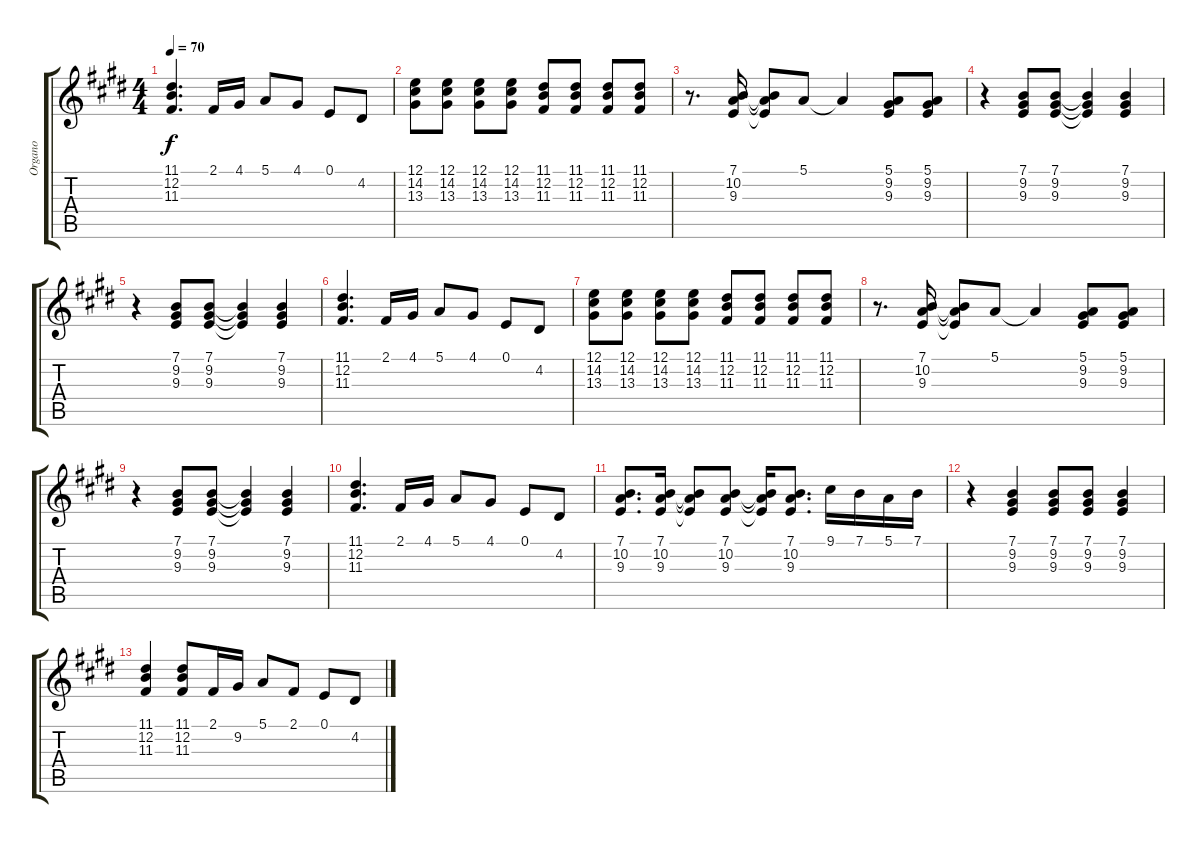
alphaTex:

\track ("Organo" "Organo") {instrument acousticgrandpiano}
\staff {score tabs}
\tuning (E4 B3 G3 D3 A2 E2) {hide}
\ts (4 4)
\tempo 70
\clef g2
\ks e
(11.1 12.2 11.3).4{d dy f} 2.1.16 4.1.16 5.1.8 4.1.8 0.1.8 4.2.8 |
(12.1 14.2 13.3).8 (12.1 14.2 13.3).8 (12.1 14.2 13.3).8 (12.1 14.2 13.3).8 (11.1 12.2 11.3).8 (11.1 12.2 11.3).8 (11.1 12.2 11.3).8 (11.1 12.2 11.3).8 |
r.8{d} (7.1 10.2 9.3).16 (7.1{t} 10.2{t} 9.3{t}).8 5.1.8 5.1{t}.4 (5.1 9.2 9.3).8 (5.1 9.2 9.3).8 |
r.4 (7.1 9.2 9.3).8 (7.1 9.2 9.3).8 (7.1{t} 9.2{t} 9.3{t}).4 (7.1 9.2 9.3).4 |
r.4 (7.1 9.2 9.3).8 (7.1 9.2 9.3).8 (7.1{t} 9.2{t} 9.3{t}).4 (7.1 9.2 9.3).4 |
(11.1 12.2 11.3).4{d} 2.1.16 4.1.16 5.1.8 4.1.8 0.1.8 4.2.8 |
(12.1 14.2 13.3).8 (12.1 14.2 13.3).8 (12.1 14.2 13.3).8 (12.1 14.2 13.3).8 (11.1 12.2 11.3).8 (11.1 12.2 11.3).8 (11.1 12.2 11.3).8 (11.1 12.2 11.3).8 |
r.8{d} (7.1 10.2 9.3).16 (7.1{t} 10.2{t} 9.3{t}).8 5.1.8 5.1{t}.4 (5.1 9.2 9.3).8 (5.1 9.2 9.3).8 |
r.4 (7.1 9.2 9.3).8 (7.1 9.2 9.3).8 (7.1{t} 9.2{t} 9.3{t}).4 (7.1 9.2 9.3).4 |
(11.1 12.2 11.3).4{d} 2.1.16 4.1.16 5.1.8 4.1.8 0.1.8 4.2.8 |
(7.1 10.2 9.3).8{d} (7.1 10.2 9.3).16 (7.1{t} 10.2{t} 9.3{t}).8 (7.1 10.2 9.3).8 (7.1{t} 10.2{t} 9.3{t}).16 (7.1 10.2 9.3).8{d} 9.1.16 7.1.16 5.1.16 7.1.16 |
r.4 (7.1 9.2 9.3).4 (7.1 9.2 9.3).8 (7.1 9.2 9.3).8 (7.1 9.2 9.3).4 |
(11.1 12.2 11.3).4 (11.1 12.2 11.3).8 2.1.16 9.2.16 5.1.8 2.1.8 0.1.8 4.2.8
